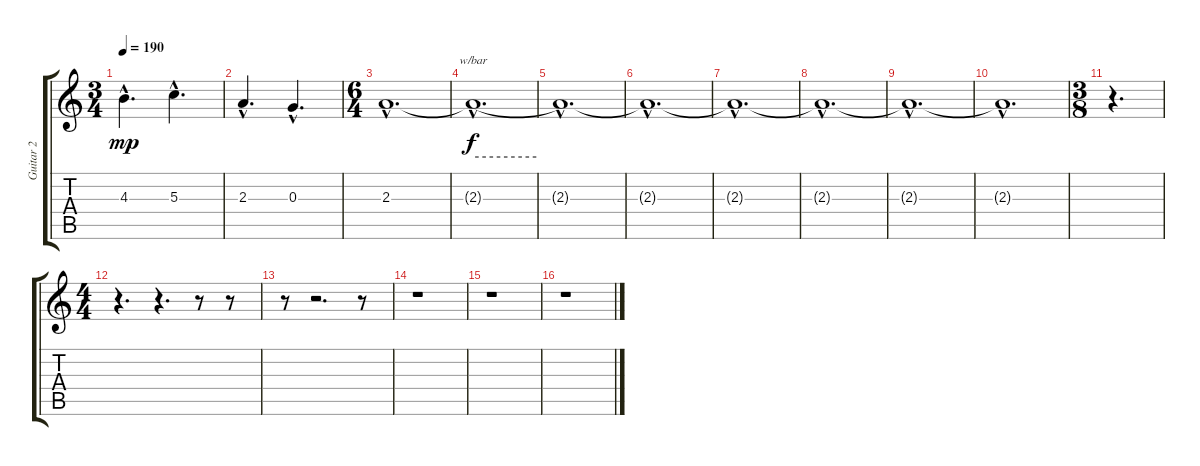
\track ("Guitar 2" "Guitar 2") {instrument overdrivenguitar}
\staff {score tabs}
\tuning (E4 B3 G3 D3 A2 E2) {hide}
\ts (3 4)
\tempo 190
\clef g2
\ks c
4.3{hac}.4{d dy mp} 5.3{hac}.4{d} |
2.3{hac}.4{d} 0.3{hac}.4{d} |
\ts (6 4)
2.3{hac}.1{d} |
2.3{hac t}.1{d tbe (hold default 0 0 60 0) dy f} |
2.3{hac t}.1{d} |
2.3{hac t}.1{d} |
2.3{hac t}.1{d} |
2.3{hac t}.1{d} |
2.3{hac t}.1{d} |
2.3{hac t}.1{d} |
\ts (3 8)
r.4{d} |
\ts (4 4)
r.4{d} r.4{d} r.8 r.8 |
r.8 r.2{d} r.8 |
r.1 |
r.1 |
r.1
